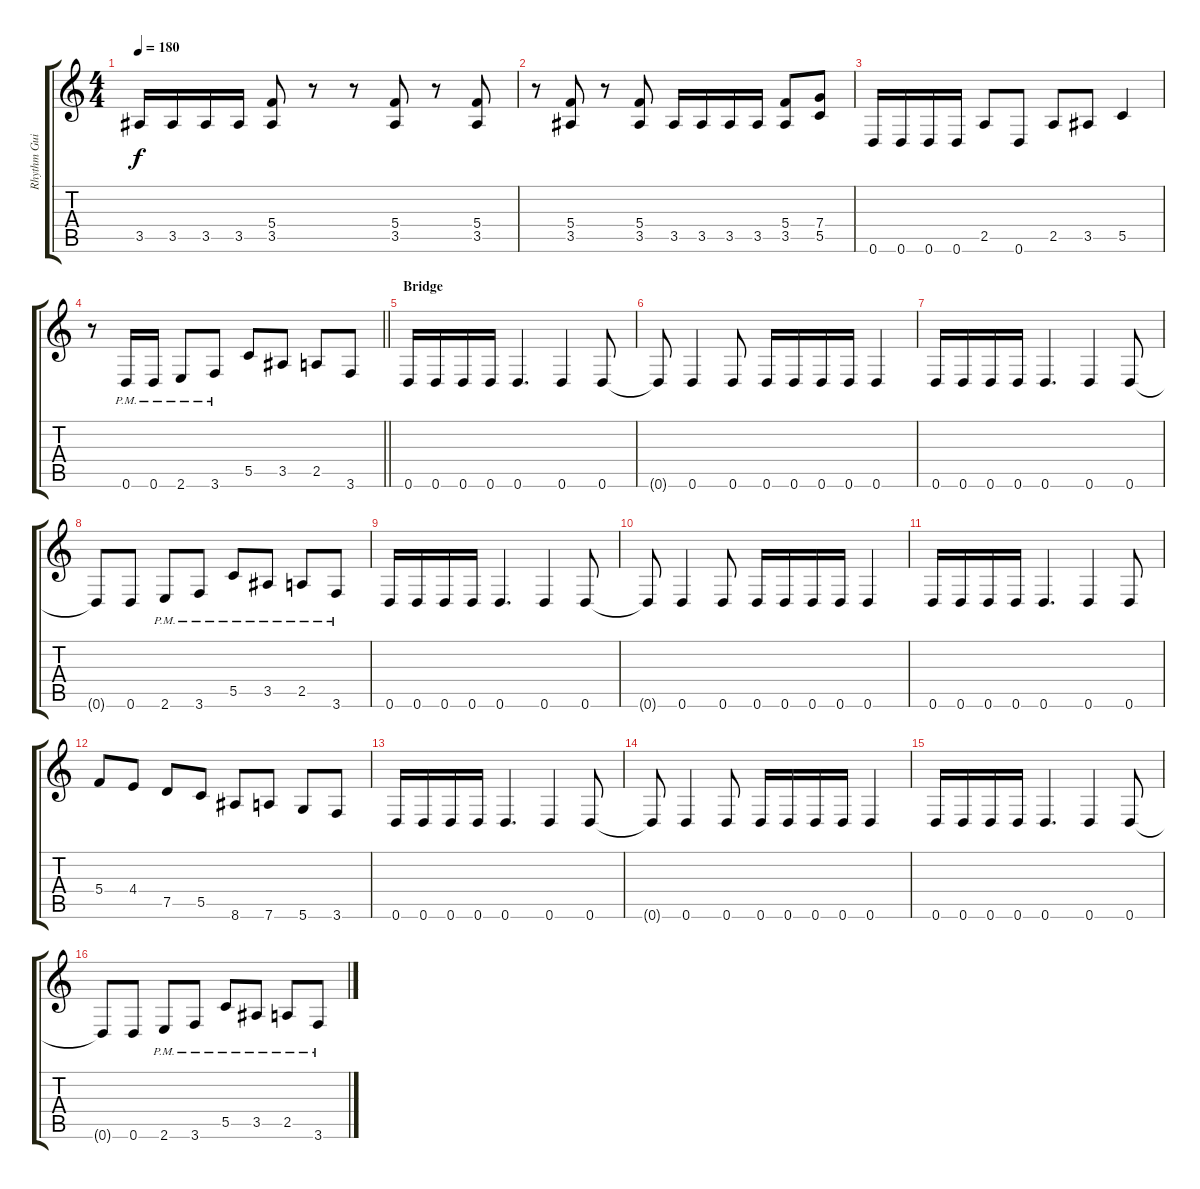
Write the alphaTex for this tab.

\track ("Rhythm Guitar" "Rhythm Gui") {instrument distortionguitar}
\staff {score tabs}
\tuning (D4 A3 F3 C3 G2 D2) {hide}
\ts (4 4)
\tempo 180
\clef g2
\ks c
3.5.16{dy f} 3.5.16 3.5.16 3.5.16 (5.4 3.5).8 r.8 r.8 (5.4 3.5).8 r.8 (5.4 3.5).8 |
r.8 (5.4 3.5).8 r.8 (5.4 3.5).8 3.5.16 3.5.16 3.5.16 3.5.16 (5.4 3.5).8 (7.4 5.5).8 |
0.6.16 0.6.16 0.6.16 0.6.16 2.5.8 0.6.8 2.5.8 3.5.8 5.5.4 |
\barLineRight lightlight
r.8 0.6{pm}.16 0.6{pm}.16 2.6{pm}.8 3.6{pm}.8 5.5.8 3.5.8 2.5.8 3.6.8 |
\section ("" "Bridge")
0.6.16 0.6.16 0.6.16 0.6.16 0.6.4{d} 0.6.4 0.6.8 |
0.6{t}.8 0.6.4 0.6.8 0.6.16 0.6.16 0.6.16 0.6.16 0.6.4 |
0.6.16 0.6.16 0.6.16 0.6.16 0.6.4{d} 0.6.4 0.6.8 |
0.6{t}.8 0.6.8 2.6{pm}.8 3.6{pm}.8 5.5{pm}.8 3.5{pm}.8 2.5{pm}.8 3.6{pm}.8 |
0.6.16 0.6.16 0.6.16 0.6.16 0.6.4{d} 0.6.4 0.6.8 |
0.6{t}.8 0.6.4 0.6.8 0.6.16 0.6.16 0.6.16 0.6.16 0.6.4 |
0.6.16 0.6.16 0.6.16 0.6.16 0.6.4{d} 0.6.4 0.6.8 |
5.4.8 4.4.8 7.5.8 5.5.8 8.6.8 7.6.8 5.6.8 3.6.8 |
0.6.16 0.6.16 0.6.16 0.6.16 0.6.4{d} 0.6.4 0.6.8 |
0.6{t}.8 0.6.4 0.6.8 0.6.16 0.6.16 0.6.16 0.6.16 0.6.4 |
0.6.16 0.6.16 0.6.16 0.6.16 0.6.4{d} 0.6.4 0.6.8 |
0.6{t}.8 0.6.8 2.6{pm}.8 3.6{pm}.8 5.5{pm}.8 3.5{pm}.8 2.5{pm}.8 3.6{pm}.8
